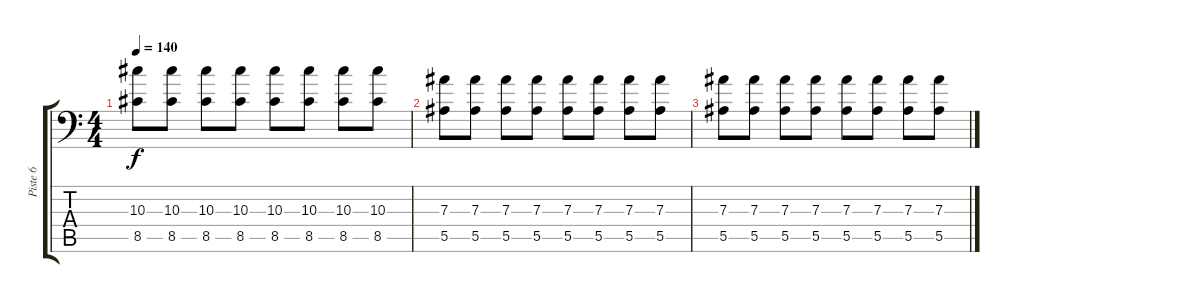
\track ("Piste 6" "Piste 6") {instrument overdrivenguitar}
\staff {score tabs}
\tuning (C4 G3 Eb3 Bb2 F2 Bb1) {hide}
\ts (4 4)
\tempo 140
\clef f4
\ks c
(10.3 8.5).8{dy f} (10.3 8.5).8 (10.3 8.5).8 (10.3 8.5).8 (10.3 8.5).8 (10.3 8.5).8 (10.3 8.5).8 (10.3 8.5).8 |
(7.3 5.5).8 (7.3 5.5).8 (7.3 5.5).8 (7.3 5.5).8 (7.3 5.5).8 (7.3 5.5).8 (7.3 5.5).8 (7.3 5.5).8 |
(7.3 5.5).8 (7.3 5.5).8 (7.3 5.5).8 (7.3 5.5).8 (7.3 5.5).8 (7.3 5.5).8 (7.3 5.5).8 (7.3 5.5).8
